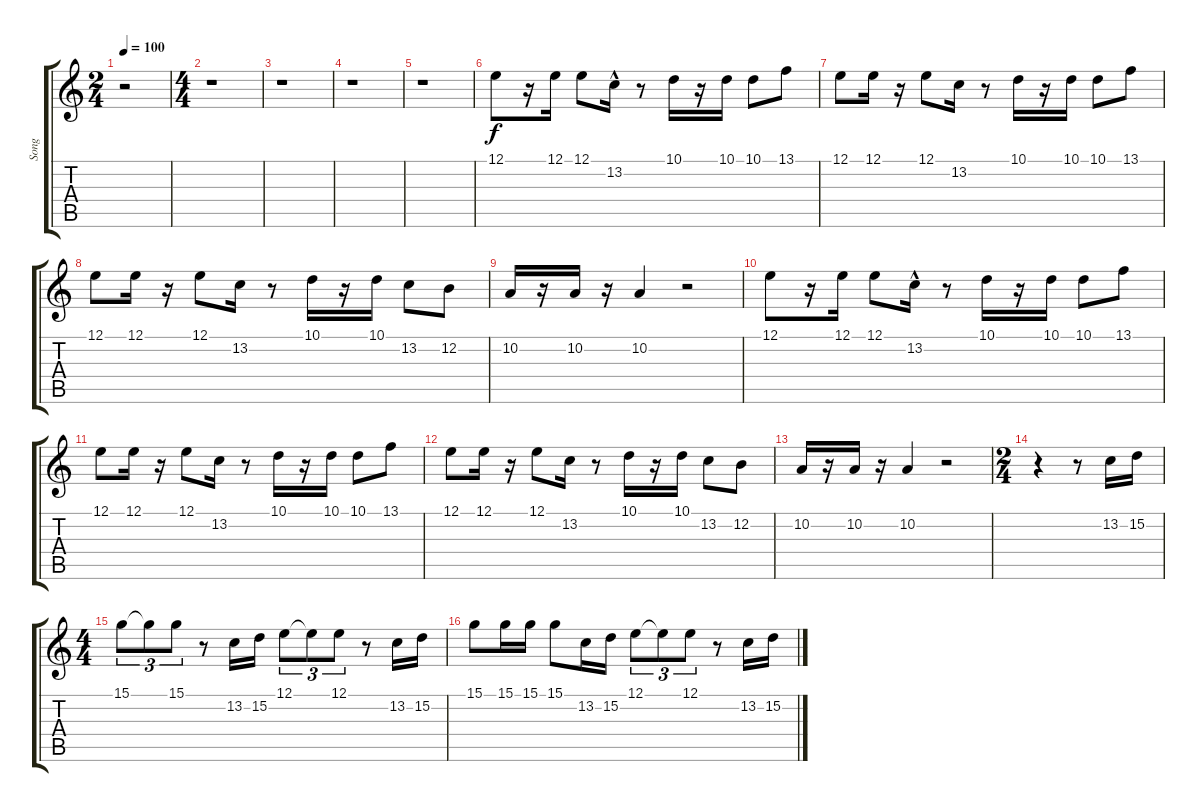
\track ("Song" "Song") {instrument lead6voice}
\staff {score tabs}
\tuning (E4 B3 G3 D3 A2 E2) {hide}
\ts (2 4)
\tempo 100
\clef g2
\ks c
r.2{dy f} |
\ts (4 4)
r.1 |
r.1 |
r.1 |
r.1 |
12.1.8 r.16 12.1.16 12.1.8 13.2{hac}.16 r.8 10.1.16 r.16 10.1.16 10.1.8 13.1.8 |
12.1.8 12.1.16 r.16 12.1.8 13.2.16 r.8 10.1.16 r.16 10.1.16 10.1.8 13.1.8 |
12.1.8 12.1.16 r.16 12.1.8 13.2.16 r.8 10.1.16 r.16 10.1.16 13.2.8 12.2.8 |
10.2.16 r.16 10.2.16 r.16 10.2.4 r.2 |
12.1.8 r.16 12.1.16 12.1.8 13.2{hac}.16 r.8 10.1.16 r.16 10.1.16 10.1.8 13.1.8 |
12.1.8 12.1.16 r.16 12.1.8 13.2.16 r.8 10.1.16 r.16 10.1.16 10.1.8 13.1.8 |
12.1.8 12.1.16 r.16 12.1.8 13.2.16 r.8 10.1.16 r.16 10.1.16 13.2.8 12.2.8 |
10.2.16 r.16 10.2.16 r.16 10.2.4 r.2 |
\ts (2 4)
r.4 r.8 13.2.16 15.2.16 |
\ts (4 4)
15.1.8{tu (3 2)} 15.1{t}.8{tu (3 2)} 15.1.8{tu (3 2)} r.8 13.2.16 15.2.16 12.1.8{tu (3 2)} 12.1{t}.8{tu (3 2)} 12.1.8{tu (3 2)} r.8 13.2.16 15.2.16 |
15.1.8 15.1.16 15.1.16 15.1.8 13.2.16 15.2.16 12.1.8{tu (3 2)} 12.1{t}.8{tu (3 2)} 12.1.8{tu (3 2)} r.8 13.2.16 15.2.16
